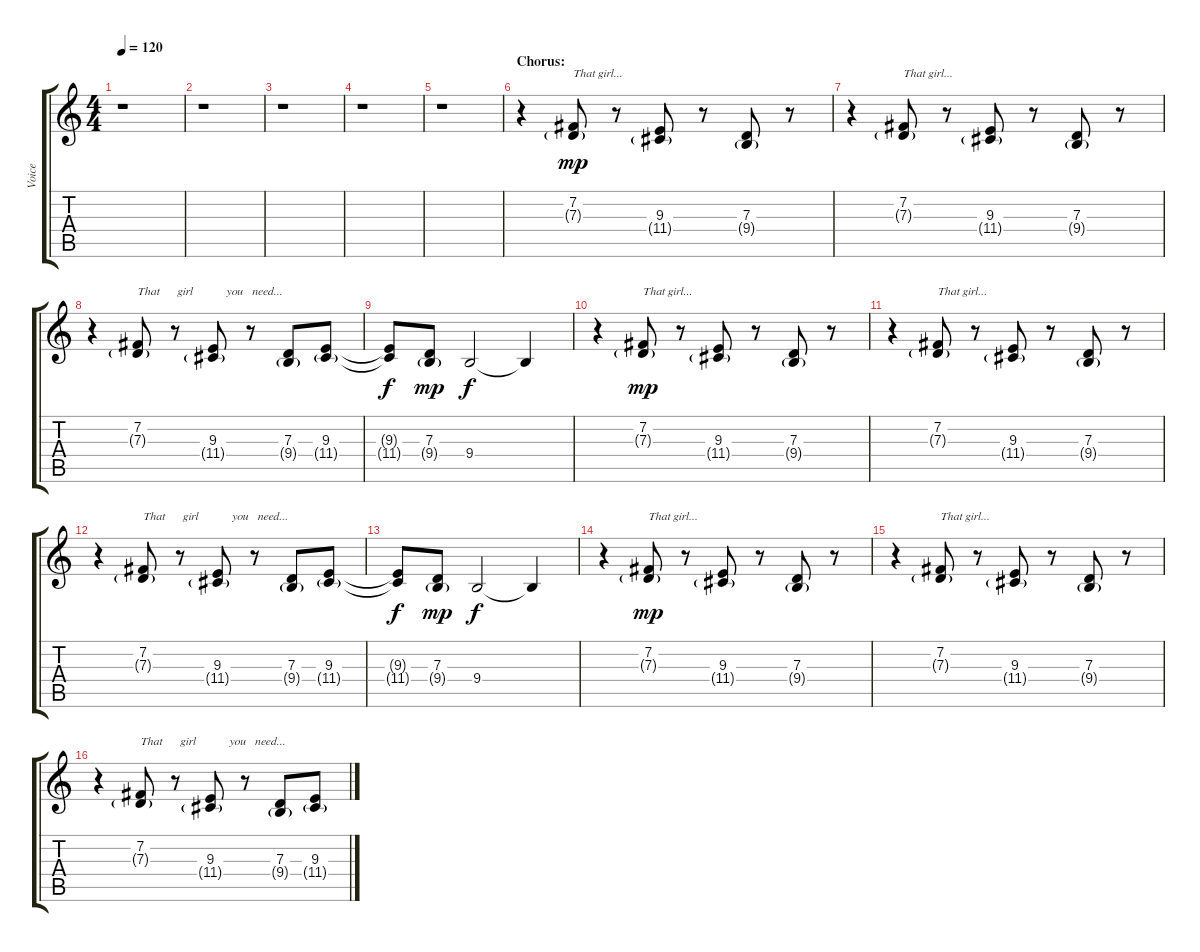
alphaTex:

\track ("Voice" "Voice") {instrument oboe}
\staff {score tabs}
\tuning (E4 B3 G3 D3 A2 E2) {hide}
\ts (4 4)
\tempo 120
\clef g2
\ks c
r.1{dy mp} |
r.1 |
r.1 |
r.1 |
r.1 |
\section ("" "Chorus:")
r.4 (7.2 7.3{g}).8{txt "That girl..."} r.8 (9.3 11.4{g}).8 r.8 (7.3 9.4{g}).8 r.8 |
r.4 (7.2 7.3{g}).8{txt "That girl..."} r.8 (9.3 11.4{g}).8 r.8 (7.3 9.4{g}).8 r.8 |
r.4 (7.2 7.3{g}).8{txt "That      girl           you   need..."} r.8 (9.3 11.4{g}).8 r.8 (7.3 9.4{g}).8 (9.3 11.4{g}).8 |
(9.3{t} 11.4{t}).8{dy f} (7.3 9.4{g}).8{dy mp} 9.4.2{dy f} 9.4{t}.4 |
r.4 (7.2 7.3{g}).8{txt "That girl..." dy mp} r.8 (9.3 11.4{g}).8 r.8 (7.3 9.4{g}).8 r.8 |
r.4 (7.2 7.3{g}).8{txt "That girl..."} r.8 (9.3 11.4{g}).8 r.8 (7.3 9.4{g}).8 r.8 |
r.4 (7.2 7.3{g}).8{txt "That      girl           you   need..."} r.8 (9.3 11.4{g}).8 r.8 (7.3 9.4{g}).8 (9.3 11.4{g}).8 |
(9.3{t} 11.4{t}).8{dy f} (7.3 9.4{g}).8{dy mp} 9.4.2{dy f} 9.4{t}.4 |
r.4 (7.2 7.3{g}).8{txt "That girl..." dy mp} r.8 (9.3 11.4{g}).8 r.8 (7.3 9.4{g}).8 r.8 |
r.4 (7.2 7.3{g}).8{txt "That girl..."} r.8 (9.3 11.4{g}).8 r.8 (7.3 9.4{g}).8 r.8 |
r.4 (7.2 7.3{g}).8{txt "That      girl           you   need..."} r.8 (9.3 11.4{g}).8 r.8 (7.3 9.4{g}).8 (9.3 11.4{g}).8
